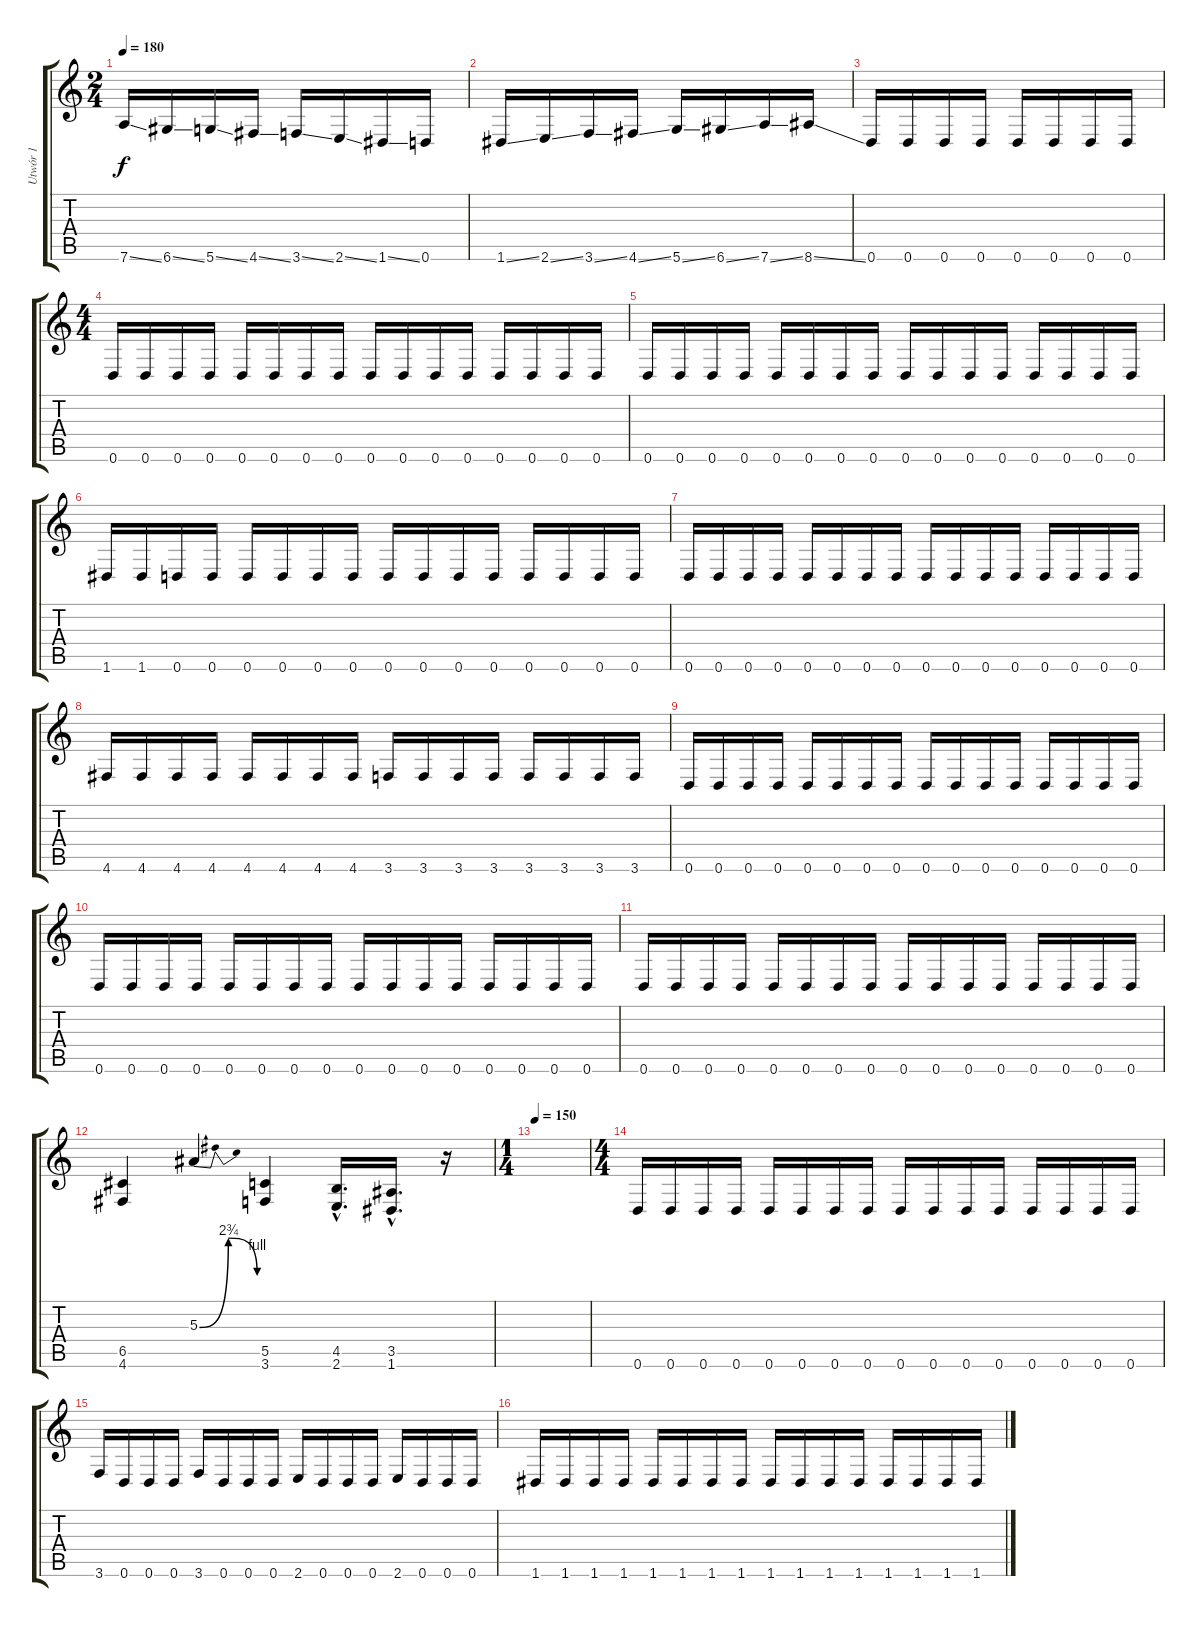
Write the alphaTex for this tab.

\track ("Utwór 1" "Utwór 1") {instrument distortionguitar}
\staff {score tabs}
\tuning (D4 A3 F3 C3 G2 D2) {hide}
\ts (2 4)
\tempo 180
\clef g2
\ks c
7.6{ss}.16{dy f instrument overdrivenguitar} 6.6{ss}.16 5.6{ss}.16 4.6{ss}.16 3.6{ss}.16{volume 11} 2.6{ss}.16 1.6{ss}.16 0.6.16 |
1.6{ss}.16{volume 8} 2.6{ss}.16 3.6{ss}.16 4.6{ss}.16 5.6{ss}.16{volume 4} 6.6{ss}.16 7.6{ss}.16 8.6{ss}.16 |
0.6.16{volume 16 balance 16} 0.6.16 0.6.16 0.6.16 0.6.16 0.6.16 0.6.16 0.6.16 |
\ts (4 4)
0.6.16{volume 13 balance 8 instrument overdrivenguitar} 0.6.16 0.6.16 0.6.16 0.6.16 0.6.16 0.6.16 0.6.16 0.6.16 0.6.16 0.6.16 0.6.16 0.6.16 0.6.16 0.6.16 0.6.16 |
0.6.16 0.6.16 0.6.16 0.6.16 0.6.16 0.6.16 0.6.16 0.6.16 0.6.16 0.6.16 0.6.16 0.6.16 0.6.16 0.6.16 0.6.16 0.6.16 |
1.6.16 1.6.16 0.6.16 0.6.16 0.6.16 0.6.16 0.6.16 0.6.16 0.6.16 0.6.16 0.6.16 0.6.16 0.6.16 0.6.16 0.6.16 0.6.16 |
0.6.16 0.6.16 0.6.16 0.6.16 0.6.16 0.6.16 0.6.16 0.6.16 0.6.16 0.6.16 0.6.16 0.6.16 0.6.16 0.6.16 0.6.16 0.6.16 |
4.6.16 4.6.16 4.6.16 4.6.16 4.6.16 4.6.16 4.6.16 4.6.16 3.6.16 3.6.16 3.6.16 3.6.16 3.6.16 3.6.16 3.6.16 3.6.16 |
0.6.16 0.6.16 0.6.16 0.6.16 0.6.16 0.6.16 0.6.16 0.6.16 0.6.16 0.6.16 0.6.16 0.6.16 0.6.16 0.6.16 0.6.16 0.6.16 |
0.6.16 0.6.16 0.6.16 0.6.16 0.6.16 0.6.16 0.6.16 0.6.16 0.6.16 0.6.16 0.6.16 0.6.16 0.6.16 0.6.16 0.6.16 0.6.16 |
0.6.16 0.6.16 0.6.16 0.6.16 0.6.16 0.6.16 0.6.16 0.6.16 0.6.16 0.6.16 0.6.16 0.6.16 0.6.16 0.6.16 0.6.16 0.6.16 |
(6.5 4.6).4 5.3{be (bendrelease 0 0 30 11 30 11 60 4)}.4 (5.5 3.6).4 (4.5{hac} 2.6{hac}).16{d} (3.5{hac} 1.6{hac}).16{d} r.16 |
\ts (1 4)
\tempo 150
|
\ts (4 4)
0.6.16{instrument distortionguitar} 0.6.16 0.6.16 0.6.16 0.6.16 0.6.16 0.6.16 0.6.16 0.6.16 0.6.16 0.6.16 0.6.16 0.6.16 0.6.16 0.6.16 0.6.16 |
3.6.16 0.6.16 0.6.16 0.6.16 3.6.16 0.6.16 0.6.16 0.6.16 2.6.16 0.6.16 0.6.16 0.6.16 2.6.16 0.6.16 0.6.16 0.6.16 |
1.6.16 1.6.16 1.6.16 1.6.16 1.6.16 1.6.16 1.6.16 1.6.16 1.6.16 1.6.16 1.6.16 1.6.16 1.6.16 1.6.16 1.6.16 1.6.16
